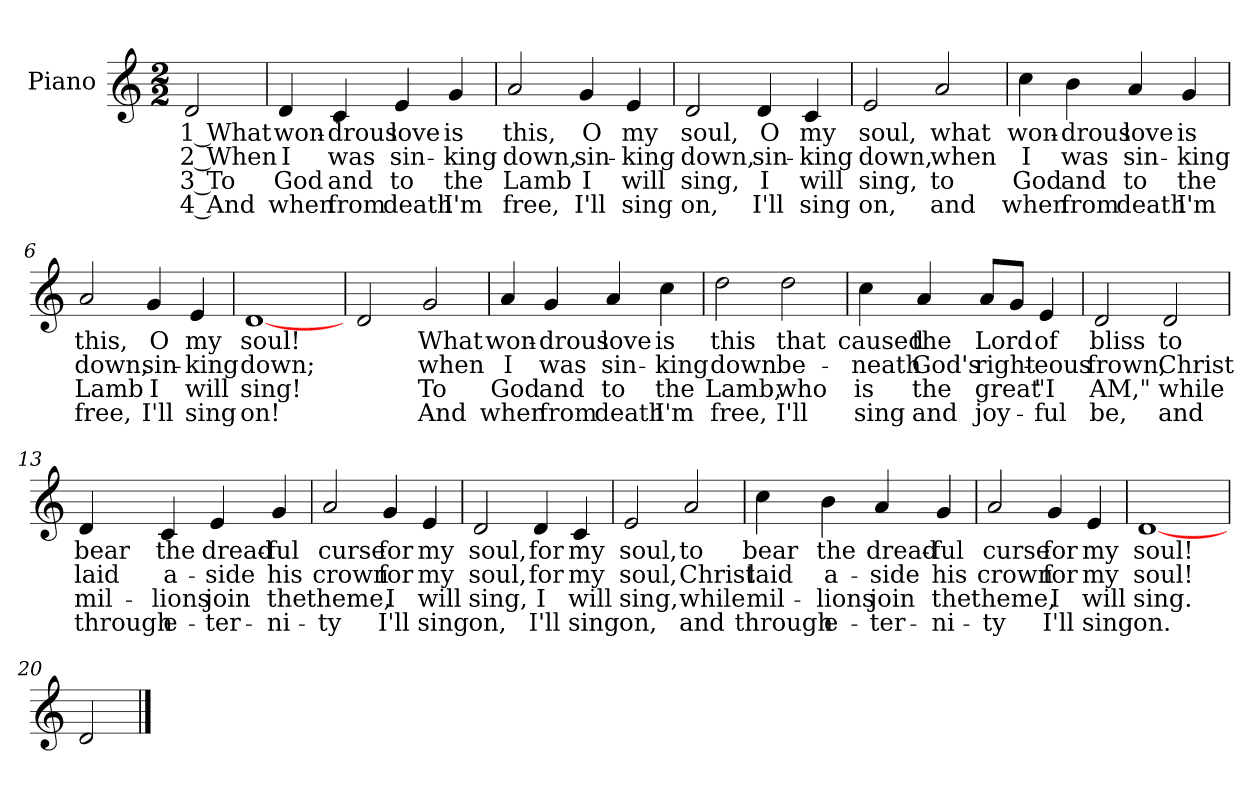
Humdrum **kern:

**kern	**text	**text	**text	**text
*part1	*part1	*part1	*part1	*part1
*staff1	*staff1	*staff1	*staff1	*staff1
*I"Piano	*	*	*	*
*I'Pno.	*	*	*	*
!!LO:PB:g=z
*clefG2	*	*	*	*
*k[]	*	*	*	*
*C:	*	*	*	*
*M2/2	*	*	*	*
=	=	=	=	=
!	!LO:LY:b:color=#000000	!LO:LY:b:color=#000000	!LO:LY:b:color=#000000	!LO:LY:b:color=#000000
2di/	1 What	2 When	3 To	4 And
=1	=1	=1	=1	=1
!	!LO:LY:b:color=#000000	!LO:LY:b:color=#000000	!LO:LY:b:color=#000000	!LO:LY:b:color=#000000
4di/	won-	I	God	when
!	!LO:LY:b:color=#000000	!LO:LY:b:color=#000000	!LO:LY:b:color=#000000	!LO:LY:b:color=#000000
4ci/	-drous	was	and	from
!	!LO:LY:b:color=#000000	!LO:LY:b:color=#000000	!LO:LY:b:color=#000000	!LO:LY:b:color=#000000
4ei/	love	sin-	to	death
!	!LO:LY:b:color=#000000	!LO:LY:b:color=#000000	!LO:LY:b:color=#000000	!LO:LY:b:color=#000000
4gi/	is	-king	the	I'm
=2	=2	=2	=2	=2
!	!LO:LY:b:color=#000000	!LO:LY:b:color=#000000	!LO:LY:b:color=#000000	!LO:LY:b:color=#000000
2ai/	this,	down,	Lamb	free,
!	!LO:LY:b:color=#000000	!LO:LY:b:color=#000000	!LO:LY:b:color=#000000	!LO:LY:b:color=#000000
4gi/	O	sin-	I	I'll
!	!LO:LY:b:color=#000000	!LO:LY:b:color=#000000	!LO:LY:b:color=#000000	!LO:LY:b:color=#000000
4ei/	my	-king	will	sing
=3	=3	=3	=3	=3
!	!LO:LY:b:color=#000000	!LO:LY:b:color=#000000	!LO:LY:b:color=#000000	!LO:LY:b:color=#000000
2di/	soul,	down,	sing,	on,
!	!LO:LY:b:color=#000000	!LO:LY:b:color=#000000	!LO:LY:b:color=#000000	!LO:LY:b:color=#000000
4di/	O	sin-	I	I'll
!	!LO:LY:b:color=#000000	!LO:LY:b:color=#000000	!LO:LY:b:color=#000000	!LO:LY:b:color=#000000
4ci/	my	-king	will	sing
!!LO:LB:g=z
=4	=4	=4	=4	=4
!	!LO:LY:b:color=#000000	!LO:LY:b:color=#000000	!LO:LY:b:color=#000000	!LO:LY:b:color=#000000
2ei/	soul,	down,	sing,	on,
!	!LO:LY:b:color=#000000	!LO:LY:b:color=#000000	!LO:LY:b:color=#000000	!LO:LY:b:color=#000000
2ai/	what	when	to	and
=5	=5	=5	=5	=5
!	!LO:LY:b:color=#000000	!LO:LY:b:color=#000000	!LO:LY:b:color=#000000	!LO:LY:b:color=#000000
4cci\	won-	I	God	when
!	!LO:LY:b:color=#000000	!LO:LY:b:color=#000000	!LO:LY:b:color=#000000	!LO:LY:b:color=#000000
4bi\	-drous	was	and	from
!	!LO:LY:b:color=#000000	!LO:LY:b:color=#000000	!LO:LY:b:color=#000000	!LO:LY:b:color=#000000
4ai/	love	sin-	to	death
!	!LO:LY:b:color=#000000	!LO:LY:b:color=#000000	!LO:LY:b:color=#000000	!LO:LY:b:color=#000000
4gi/	is	-king	the	I'm
=6	=6	=6	=6	=6
!	!LO:LY:b:color=#000000	!LO:LY:b:color=#000000	!LO:LY:b:color=#000000	!LO:LY:b:color=#000000
2ai/	this,	down,	Lamb	free,
!	!LO:LY:b:color=#000000	!LO:LY:b:color=#000000	!LO:LY:b:color=#000000	!LO:LY:b:color=#000000
4gi/	O	sin-	I	I'll
!	!LO:LY:b:color=#000000	!LO:LY:b:color=#000000	!LO:LY:b:color=#000000	!LO:LY:b:color=#000000
4ei/	my	-king	will	sing
=7	=7	=7	=7	=7
!	!LO:LY:b:color=#000000	!LO:LY:b:color=#000000	!LO:LY:b:color=#000000	!LO:LY:b:color=#000000
[1di/	soul!	down;	sing!	on!
=8	=8	=8	=8	=8
2di/	.	.	.	.
!	!LO:LY:b:color=#000000	!LO:LY:b:color=#000000	!LO:LY:b:color=#000000	!LO:LY:b:color=#000000
2gi/	What	when	To	And
!!LO:LB:g=z
=9	=9	=9	=9	=9
!	!LO:LY:b:color=#000000	!LO:LY:b:color=#000000	!LO:LY:b:color=#000000	!LO:LY:b:color=#000000
4ai/	won-	I	God	when
!	!LO:LY:b:color=#000000	!LO:LY:b:color=#000000	!LO:LY:b:color=#000000	!LO:LY:b:color=#000000
4gi/	-drous	was	and	from
!	!LO:LY:b:color=#000000	!LO:LY:b:color=#000000	!LO:LY:b:color=#000000	!LO:LY:b:color=#000000
4ai/	love	sin-	to	death
!	!LO:LY:b:color=#000000	!LO:LY:b:color=#000000	!LO:LY:b:color=#000000	!LO:LY:b:color=#000000
4cci\	is	-king	the	I'm
=10	=10	=10	=10	=10
!	!LO:LY:b:color=#000000	!LO:LY:b:color=#000000	!LO:LY:b:color=#000000	!LO:LY:b:color=#000000
2ddi\	this	down	Lamb,	free,
!	!LO:LY:b:color=#000000	!LO:LY:b:color=#000000	!LO:LY:b:color=#000000	!LO:LY:b:color=#000000
2ddi\	that	be-	who	I'll
=11	=11	=11	=11	=11
!	!LO:LY:b:color=#000000	!LO:LY:b:color=#000000	!LO:LY:b:color=#000000	!LO:LY:b:color=#000000
4cci\	caused	-neath	is	sing
!	!LO:LY:b:color=#000000	!LO:LY:b:color=#000000	!LO:LY:b:color=#000000	!LO:LY:b:color=#000000
4ai/	the	God's	the	and
!	!LO:LY:b:color=#000000	!LO:LY:b:color=#000000	!LO:LY:b:color=#000000	!LO:LY:b:color=#000000
8ai/L	Lord	right-	great	joy-
8gi/J	.	.	.	.
!	!LO:LY:b:color=#000000	!LO:LY:b:color=#000000	!LO:LY:b:color=#000000	!LO:LY:b:color=#000000
4ei/	of	-eous	-"I	ful
=12	=12	=12	=12	=12
!	!LO:LY:b:color=#000000	!LO:LY:b:color=#000000	!LO:LY:b:color=#000000	!LO:LY:b:color=#000000
2di/	bliss	frown,	AM,"	be,
!	!LO:LY:b:color=#000000	!LO:LY:b:color=#000000	!LO:LY:b:color=#000000	!LO:LY:b:color=#000000
2di/	to	Christ	while	and
!!LO:LB:g=z
=13	=13	=13	=13	=13
!	!LO:LY:b:color=#000000	!LO:LY:b:color=#000000	!LO:LY:b:color=#000000	!LO:LY:b:color=#000000
4di/	bear	laid	mil-	-through
!	!LO:LY:b:color=#000000	!LO:LY:b:color=#000000	!LO:LY:b:color=#000000	!LO:LY:b:color=#000000
4ci/	the	a-	lions	e-
!	!LO:LY:b:color=#000000	!LO:LY:b:color=#000000	!LO:LY:b:color=#000000	!LO:LY:b:color=#000000
4ei/	dread-	-side	-join	ter-
!	!LO:LY:b:color=#000000	!LO:LY:b:color=#000000	!LO:LY:b:color=#000000	!LO:LY:b:color=#000000
4gi/	-ful	his	-the	ni-
=14	=14	=14	=14	=14
!	!LO:LY:b:color=#000000	!LO:LY:b:color=#000000	!LO:LY:b:color=#000000	!LO:LY:b:color=#000000
2ai/	curse	crown	-theme,	ty
!	!LO:LY:b:color=#000000	!LO:LY:b:color=#000000	!LO:LY:b:color=#000000	!LO:LY:b:color=#000000
4gi/	for	for	I	I'll
!	!LO:LY:b:color=#000000	!LO:LY:b:color=#000000	!LO:LY:b:color=#000000	!LO:LY:b:color=#000000
4ei/	my	my	will	sing
=15	=15	=15	=15	=15
!	!LO:LY:b:color=#000000	!LO:LY:b:color=#000000	!LO:LY:b:color=#000000	!LO:LY:b:color=#000000
2di/	soul,	soul,	sing,	on,
!	!LO:LY:b:color=#000000	!LO:LY:b:color=#000000	!LO:LY:b:color=#000000	!LO:LY:b:color=#000000
4di/	for	for	I	I'll
!	!LO:LY:b:color=#000000	!LO:LY:b:color=#000000	!LO:LY:b:color=#000000	!LO:LY:b:color=#000000
4ci/	my	my	will	sing
!!LO:LB:g=z
=16	=16	=16	=16	=16
!	!LO:LY:b:color=#000000	!LO:LY:b:color=#000000	!LO:LY:b:color=#000000	!LO:LY:b:color=#000000
2ei/	soul,	soul,	sing,	on,
!	!LO:LY:b:color=#000000	!LO:LY:b:color=#000000	!LO:LY:b:color=#000000	!LO:LY:b:color=#000000
2ai/	to	Christ	while	and
=17	=17	=17	=17	=17
!	!LO:LY:b:color=#000000	!LO:LY:b:color=#000000	!LO:LY:b:color=#000000	!LO:LY:b:color=#000000
4cci\	bear	laid	mil-	-through
!	!LO:LY:b:color=#000000	!LO:LY:b:color=#000000	!LO:LY:b:color=#000000	!LO:LY:b:color=#000000
4bi\	the	a-	lions	e-
!	!LO:LY:b:color=#000000	!LO:LY:b:color=#000000	!LO:LY:b:color=#000000	!LO:LY:b:color=#000000
4ai/	dread-	-side	-join	ter-
!	!LO:LY:b:color=#000000	!LO:LY:b:color=#000000	!LO:LY:b:color=#000000	!LO:LY:b:color=#000000
4gi/	-ful	his	-the	ni-
=18	=18	=18	=18	=18
!	!LO:LY:b:color=#000000	!LO:LY:b:color=#000000	!LO:LY:b:color=#000000	!LO:LY:b:color=#000000
2ai/	curse	crown	-theme,	ty
!	!LO:LY:b:color=#000000	!LO:LY:b:color=#000000	!LO:LY:b:color=#000000	!LO:LY:b:color=#000000
4gi/	for	for	I	I'll
!	!LO:LY:b:color=#000000	!LO:LY:b:color=#000000	!LO:LY:b:color=#000000	!LO:LY:b:color=#000000
4ei/	my	my	will	sing
=19	=19	=19	=19	=19
!	!LO:LY:b:color=#000000	!LO:LY:b:color=#000000	!LO:LY:b:color=#000000	!LO:LY:b:color=#000000
[1di/	soul!	soul!	sing.	on.
=20	=20	=20	=20	=20
2di/	.	.	.	.
==	==	==	==	==
*-	*-	*-	*-	*-
